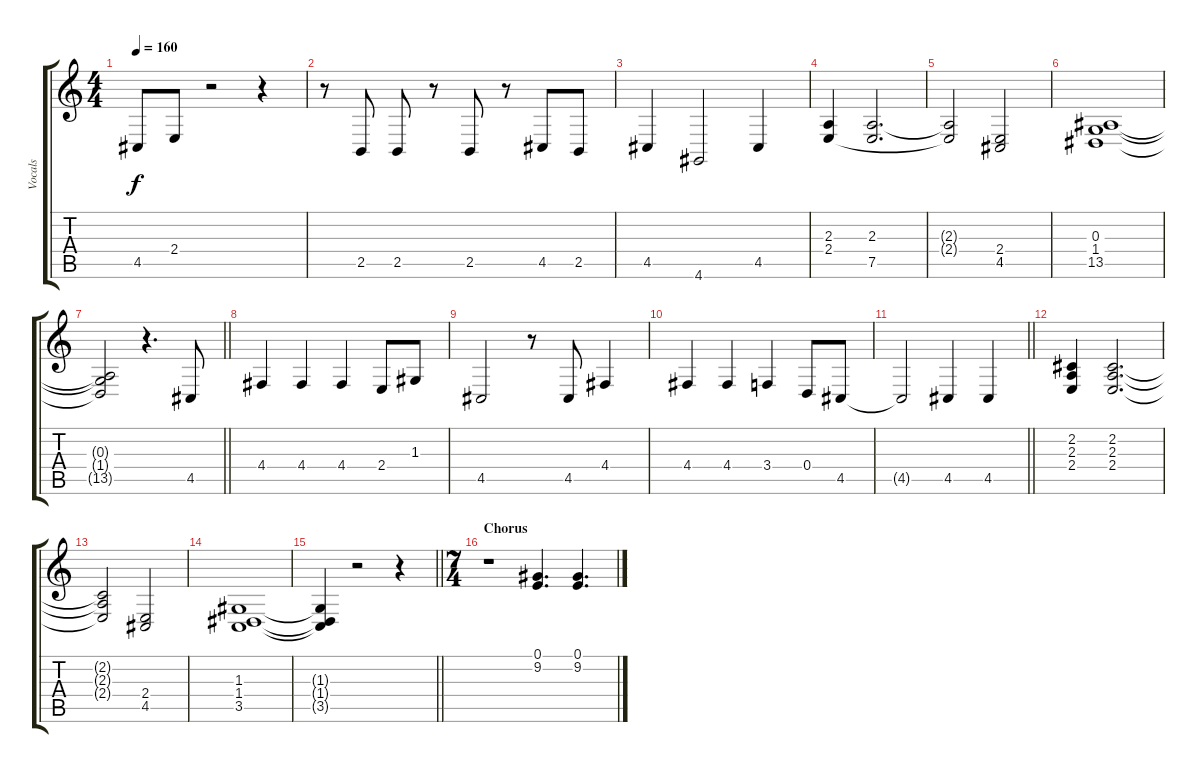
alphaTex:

\track ("Vocals" "Vocals") {instrument cello}
\staff {score tabs}
\tuning (E4 B3 G3 D3 A2 E2) {hide}
\ts (4 4)
\tempo 160
\clef g2
\ks c
4.5.8{dy f} 2.4.8 r.2 r.4 |
r.8 2.5.8 2.5.8 r.8 2.5.8 r.8 4.5.8 2.5.8 |
4.5.4 4.6.2 4.5.4 |
(2.3 2.4).4 (2.3 7.5).2{d} |
(2.3{t} 2.4{t}).2 (2.4 4.5).2 |
(0.3 1.4 13.5).1 |
\barLineRight lightlight
(0.3{t} 1.4{t} 13.5{t}).2 r.4{d} 4.5.8 |
4.4.4 4.4.4 4.4.4 2.4.8 1.3.8 |
4.5.2 r.8 4.5.8 4.4.4 |
4.4.4 4.4.4 3.4.4 0.4.8 4.5.8 |
\barLineRight lightlight
4.5{t}.2 4.5.4 4.5.4 |
(2.2 2.3 2.4).4 (2.2 2.3 2.4).2{d} |
(2.2{t} 2.3{t} 2.4{t}).2 (2.4 4.5).2 |
(1.3 1.4 3.5).1 |
\barLineRight lightlight
(1.3{t} 1.4{t} 3.5{t}).4 r.2 r.4 |
\ts (7 4)
\section ("" "Chorus")
r.1 (0.1 9.2).4{d} (0.1 9.2).4{d}
